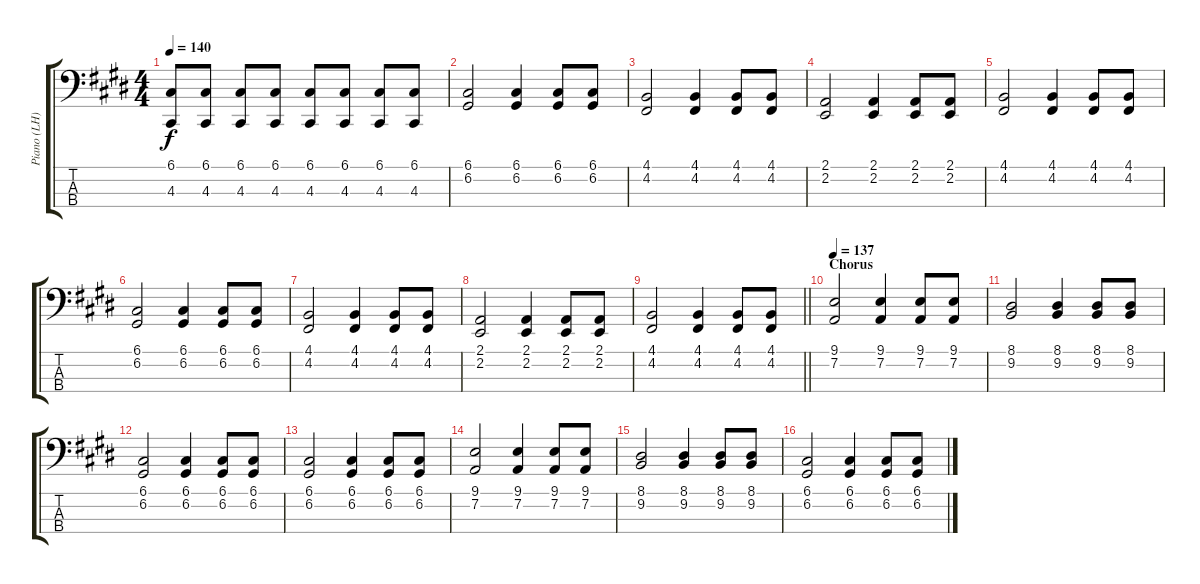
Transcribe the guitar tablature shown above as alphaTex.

\track ("Piano (LH)" "Piano (LH)") {instrument acousticgrandpiano}
\staff {score tabs}
\tuning (G2 D2 A1 E1) {hide}
\ts (4 4)
\tempo 140
\clef f4
\ks e
(6.1 4.3).8{dy f} (6.1 4.3).8 (6.1 4.3).8 (6.1 4.3).8 (6.1 4.3).8 (6.1 4.3).8 (6.1 4.3).8 (6.1 4.3).8 |
(6.1 6.2).2 (6.1 6.2).4 (6.1 6.2).8 (6.1 6.2).8 |
(4.1 4.2).2 (4.1 4.2).4 (4.1 4.2).8 (4.1 4.2).8 |
(2.1 2.2).2 (2.1 2.2).4 (2.1 2.2).8 (2.1 2.2).8 |
(4.1 4.2).2 (4.1 4.2).4 (4.1 4.2).8 (4.1 4.2).8 |
(6.1 6.2).2 (6.1 6.2).4 (6.1 6.2).8 (6.1 6.2).8 |
(4.1 4.2).2 (4.1 4.2).4 (4.1 4.2).8 (4.1 4.2).8 |
(2.1 2.2).2 (2.1 2.2).4 (2.1 2.2).8 (2.1 2.2).8 |
\barLineRight lightlight
(4.1 4.2).2 (4.1 4.2).4 (4.1 4.2).8 (4.1 4.2).8 |
\section ("" "Chorus")
\tempo 137
(9.1 7.2).2{volume 13} (9.1 7.2).4 (9.1 7.2).8 (9.1 7.2).8 |
(8.1 9.2).2 (8.1 9.2).4 (8.1 9.2).8 (8.1 9.2).8 |
(6.1 6.2).2 (6.1 6.2).4 (6.1 6.2).8 (6.1 6.2).8 |
(6.1 6.2).2 (6.1 6.2).4 (6.1 6.2).8 (6.1 6.2).8 |
(9.1 7.2).2 (9.1 7.2).4 (9.1 7.2).8 (9.1 7.2).8 |
(8.1 9.2).2 (8.1 9.2).4 (8.1 9.2).8 (8.1 9.2).8 |
(6.1 6.2).2 (6.1 6.2).4 (6.1 6.2).8 (6.1 6.2).8
